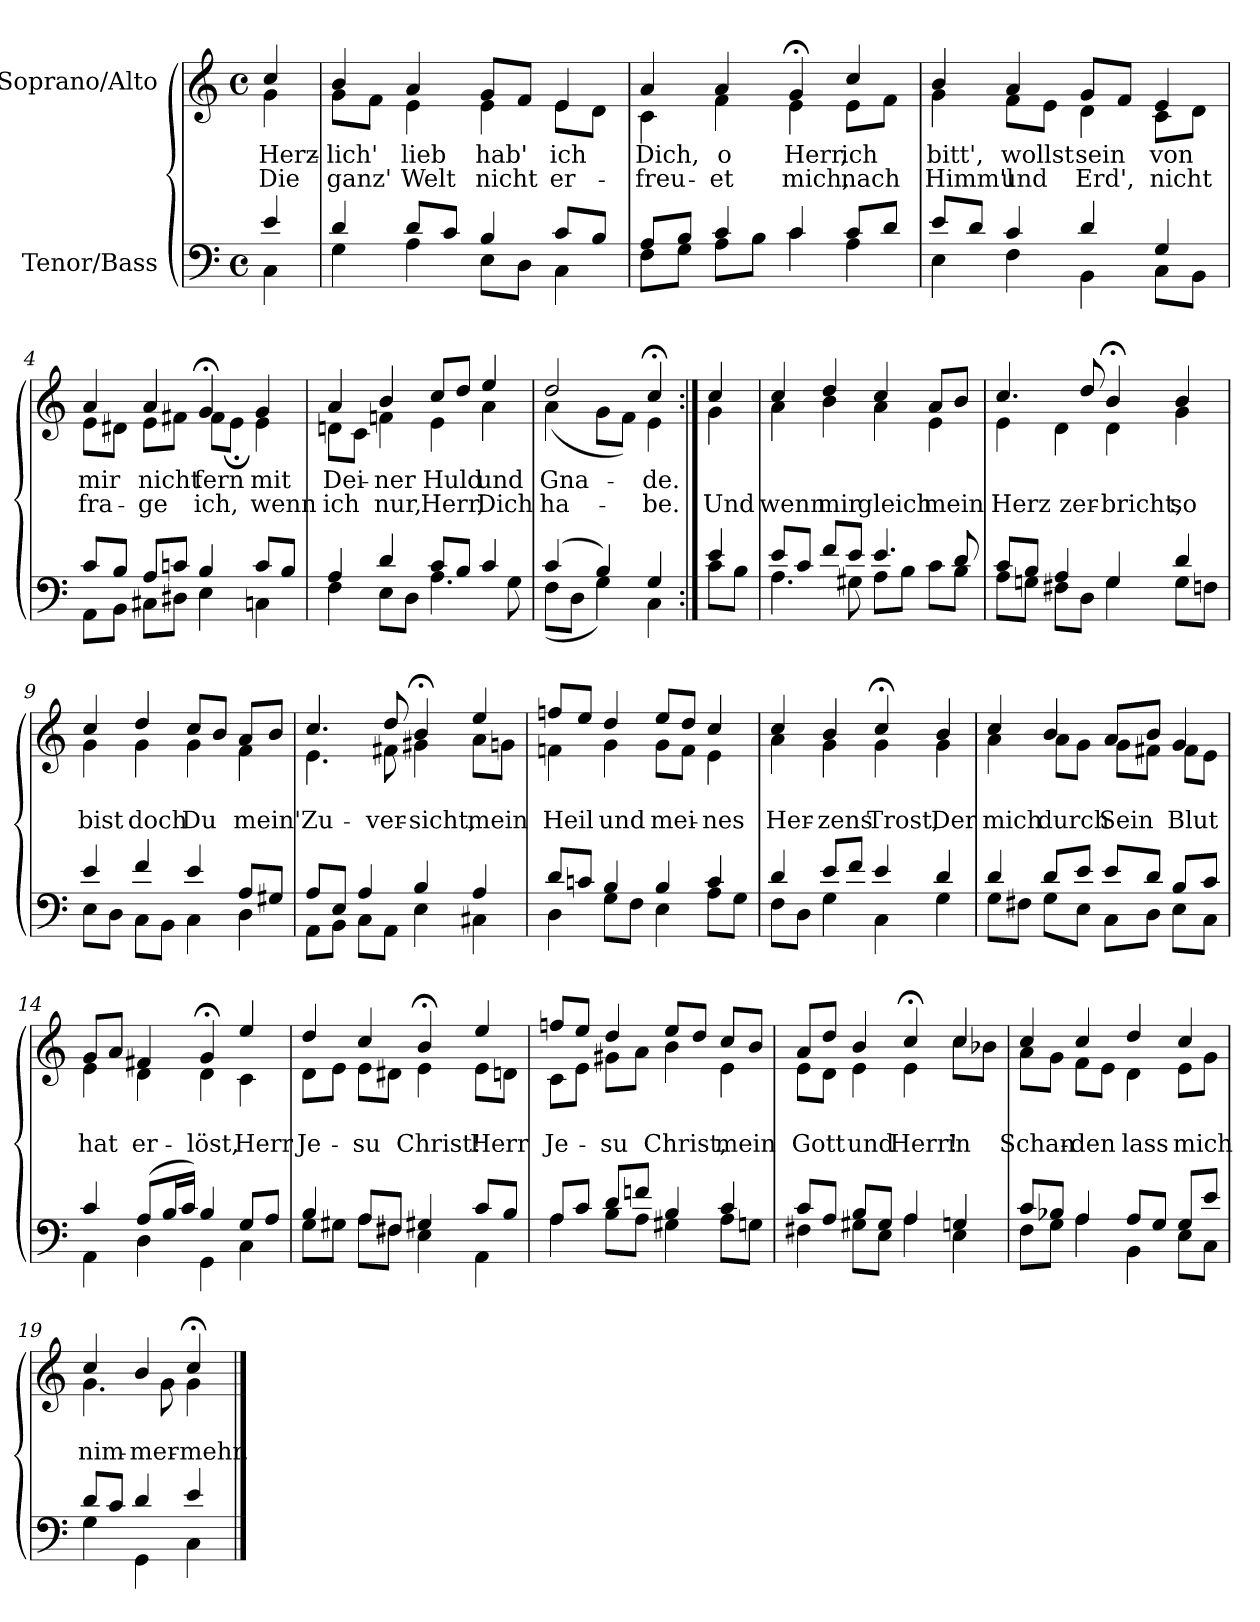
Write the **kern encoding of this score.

**kern	**kern	**text	**text
*part2	*part1	*part1	*part1
*staff2	*staff1	*staff1	*staff1
*I"Tenor/Bass	*I"Soprano/Alto	*	*
*clefF4	*clefG2	*	*
*k[]	*k[]	*	*
*M4/4	*M4/4	*	*
*met(c)	*met(c)	*	*
=	=	=	=
*^	*	*	*
!	!	!	!LO:LY:b	!LO:LY:b
*	*	*^	*	*
4e/	4C\	4cc/	4g\	Herz-	Die
=1	=1	=1	=1	=1	=1
!	!	!	!	!LO:LY:b	!LO:LY:b
4d/	4G\	4b/	8g\L	-lich'	ganz'
.	.	.	8f\J	.	.
!	!	!	!	!LO:LY:b	!LO:LY:b
8d/L	4A\	4a/	4e\	lieb	Welt
8c/J	.	.	.	.	.
!	!	!	!	!LO:LY:b	!LO:LY:b
4B/	8E\L	8g/L	4e\	hab'	nicht
.	8D\J	8f/J	.	.	.
!	!	!	!	!LO:LY:b	!LO:LY:b
8c/L	4C\	4e/	8e\L	ich	er-
8B/J	.	.	8d\J	.	.
=2	=2	=2	=2	=2	=2
!	!	!	!	!LO:LY:b	!LO:LY:b
8A/L	8F\L	4a/	4c\	Dich,	-freu-
8B/J	8G\J	.	.	.	.
!	!	!	!	!LO:LY:b	!LO:LY:b
4c/	8A\L	4a/	4f\	o	-et
.	8B\J	.	.	.	.
!	!	!	!	!LO:LY:b	!LO:LY:b
4c/	4c\	4g;</	4e\	Herr,	mich,
!	!	!	!	!LO:LY:b	!LO:LY:b
8c/L	4A\	4cc/	8e\L	ich	nach
8d/J	.	.	8f\J	.	.
=3	=3	=3	=3	=3	=3
!	!	!	!	!LO:LY:b	!LO:LY:b
8e/L	4E\	4b/	4g\	bitt',	Himm'l
8d/J	.	.	.	.	.
!	!	!	!	!LO:LY:b	!LO:LY:b
4c/	4F\	4a/	8f\L	wollst	und
.	.	.	8e\J	.	.
!	!	!	!	!LO:LY:b	!LO:LY:b
4d/	4BB\	8g/L	4d\	sein	Erd',
.	.	8f/J	.	.	.
!	!	!	!	!LO:LY:b	!LO:LY:b
4G/	8C\L	4e/	8c\L	von	nicht
.	8BB\J	.	8d\J	.	.
=4	=4	=4	=4	=4	=4
!	!	!	!	!LO:LY:b	!LO:LY:b
8c/L	8AA\L	4a/	8e\L	mir	fra-
8B/J	8BB\J	.	8d#X\J	.	.
!	!	!	!	!LO:LY:b	!LO:LY:b
8A/L	8C#X\L	4a/	8e\L	nicht	-ge
8cn/J	8D#X\J	.	8f#X\J	.	.
!	!	!	!	!LO:LY:b	!LO:LY:b
4B/	4E\	4g;</	8f#\L	fern	ich,
.	.	.	8e;\J	.	.
!	!	!	!	!LO:LY:b	!LO:LY:b
8c/L	4Cn\	4g/	4e\	mit	wenn
8B/J	.	.	.	.	.
=5	=5	=5	=5	=5	=5
!	!	!	!	!LO:LY:b	!LO:LY:b
4A/	4F\	4a/	8dn\L	Dei-	ich
.	.	.	8c\J	.	.
!	!	!	!	!LO:LY:b	!LO:LY:b
4d/	8E\L	4b/	4fn\	-ner	nur,
.	8D\J	.	.	.	.
!	!	!	!	!LO:LY:b	!LO:LY:b
8c/L	4.A\	8cc/L	4e\	Huld	Herr,
8B/J	.	8dd/J	.	.	.
!	!	!	!	!LO:LY:b	!LO:LY:b
4c/	.	4ee/	4a\	und	Dich
.	8G\	.	.	.	.
!!LO:LB:g=z	!!
=6	=6	=6	=6	=6	=6
!	!	!	!	!LO:LY:b	!LO:LY:b
(4c/	(8F\L	2dd/	(4a\	Gna-	ha-
.	8D\J	.	.	.	.
4B/)	4G\)	.	8g\L	.	.
.	.	.	8f\J)	.	.
!	!	!	!	!LO:LY:b	!LO:LY:b
4G/	4C\	4cc;</	4e\	de.	-be.
=6X1:|!	=6X1:|!	=6X1:|!	=6X1:|!	=6X1:|!	=6X1:|!
!	!	!	!	!	!LO:LY:b
4e/	8c\L	4cc/	4g\	.	Und
.	8B\J	.	.	.	.
=7	=7	=7	=7	=7	=7
!	!	!	!	!	!LO:LY:b
8e/L	4.A\	4cc/	4a\	.	wenn
8c/J	.	.	.	.	.
!	!	!	!	!	!LO:LY:b
8f/L	.	4dd/	4b\	.	mir
8e/J	8G#X\	.	.	.	.
!	!	!	!	!	!LO:LY:b
4.e/	8A\L	4cc/	4a\	.	gleich
.	8B\J	.	.	.	.
!	!	!	!	!	!LO:LY:b
.	8c\L	8a/L	4e\	.	mein
8d/	8B\J	8b/J	.	.	.
=8	=8	=8	=8	=8	=8
!	!	!	!	!	!LO:LY:b
8c/L	8A\L	4.cc/	4e\	.	Herz
8B/J	8Gn\J	.	.	.	.
4A/	8F#X\L	.	4d\	.	.
!	!	!	!	!	!LO:LY:b
.	8D\J	8dd/	.	.	zer-
!	!	!	!	!	!LO:LY:b
4G/	4G\	4b;</	4d\	.	-bricht,
!	!	!	!	!	!LO:LY:b
4d/	8G\L	4b/	4g\	.	so
.	8Fn\J	.	.	.	.
=9	=9	=9	=9	=9	=9
!	!	!	!	!	!LO:LY:b
4e/	8E\L	4cc/	4g\	.	bist
.	8D\J	.	.	.	.
!	!	!	!	!	!LO:LY:b
4f/	8C\L	4dd/	4g\	.	doch
.	8BB\J	.	.	.	.
!	!	!	!	!	!LO:LY:b
4e/	4C\	8cc/L	4g\	.	Du
.	.	8b/J	.	.	.
!	!	!	!	!	!LO:LY:b
8A/L	4D\	8a/L	4f\	.	mein'
8G#X/J	.	8b/J	.	.	.
=10	=10	=10	=10	=10	=10
!	!	!	!	!	!LO:LY:b
8A/L	8AA\L	4.cc/	4.e\	.	Zu-
8E/J	8BB\J	.	.	.	.
4A/	8C\L	.	.	.	.
!	!	!	!	!	!LO:LY:b
.	8AA\J	8dd/	8f#X\	.	-ver-
!	!	!	!	!	!LO:LY:b
4B/	4E\	4b;</	4g#X\	.	-sicht,
!	!	!	!	!	!LO:LY:b
4A/	4C#X\	4ee/	8a\L	.	mein
.	.	.	8gn\J	.	.
!!LO:LB:g=z	!!
=11	=11	=11	=11	=11	=11
!	!	!	!	!	!LO:LY:b
8d/L	4D\	8ffn/L	4fn\	.	Heil
8cn/J	.	8ee/J	.	.	.
!	!	!	!	!	!LO:LY:b
4B/	8G\L	4dd/	4g\	.	und
.	8F\J	.	.	.	.
!	!	!	!	!	!LO:LY:b
4B/	4E\	8ee/L	8g\L	.	mei-
.	.	8dd/J	8f\J	.	.
!	!	!	!	!	!LO:LY:b
4c/	8A\L	4cc/	4e\	.	-nes
.	8G\J	.	.	.	.
=12	=12	=12	=12	=12	=12
!	!	!	!	!	!LO:LY:b
4d/	8F\L	4cc/	4a\	.	Her-
.	8D\J	.	.	.	.
!	!	!	!	!	!LO:LY:b
8e/L	4G\	4b/	4g\	.	-zens
8f/J	.	.	.	.	.
!	!	!	!	!	!LO:LY:b
4e/	4C\	4cc;</	4g\	.	Trost,
!	!	!	!	!	!LO:LY:b
4d/	4G\	4b/	4g\	.	Der
=13	=13	=13	=13	=13	=13
!	!	!	!	!	!LO:LY:b
4d/	8G\L	4cc/	4a\	.	mich
.	8F#X\J	.	.	.	.
!	!	!	!	!	!LO:LY:b
8d/L	8G\L	4b/	8a\L	.	durch
8e/J	8E\J	.	8g\J	.	.
!	!	!	!	!	!LO:LY:b
8e/L	8C\L	8a/L	8g\L	.	Sein
8d/J	8D\J	8b/J	8f#X\J	.	.
!	!	!	!	!	!LO:LY:b
8B/L	8E\L	4g/	8f#\L	.	Blut
8c/J	8C\J	.	8e\J	.	.
=14	=14	=14	=14	=14	=14
!	!	!	!	!	!LO:LY:b
4c/	4AA\	8g/L	4e\	.	hat
.	.	8a/J	.	.	.
!	!	!	!	!	!LO:LY:b
(8A/L	4D\	4f#X/	4d\	.	er-
16B/L	.	.	.	.	.
16c/JJ)	.	.	.	.	.
!	!	!	!	!	!LO:LY:b
4B/	4GG\	4g;</	4d\	.	-löst,
!	!	!	!	!	!LO:LY:b
8G/L	4C\	4ee/	4c\	.	Herr
8A/J	.	.	.	.	.
=15	=15	=15	=15	=15	=15
!	!	!	!	!	!LO:LY:b
4B/	8G\L	4dd/	8d\L	.	Je-
.	8G#X\J	.	8e\J	.	.
!	!	!	!	!	!LO:LY:b
8A/L	8A\L	4cc/	8e\L	.	-su
8F#X/J	8F#\J	.	8d#X\J	.	.
!	!	!	!	!	!LO:LY:b
4G#X/	4E\	4b;</	4e\	.	Christ!
!	!	!	!	!	!LO:LY:b
8c/L	4AA\	4ee/	8e\L	.	Herr
8B/J	.	.	8dn\J	.	.
!!LO:LB:g=z	!!
=16	=16	=16	=16	=16	=16
!	!	!	!	!	!LO:LY:b
8A/L	4A\	8ffn/L	8c\L	.	Je-
8c/J	.	8ee/J	8e\J	.	.
!	!	!	!	!	!LO:LY:b
8d/L	8B\L	4dd/	8g#X\L	.	-su
8fn/J	8A\J	.	8a\J	.	.
!	!	!	!	!	!LO:LY:b
4B/	4G#X\	8ee/L	4b\	.	Christ,
.	.	8dd/J	.	.	.
!	!	!	!	!	!LO:LY:b
4c/	8A\L	8cc/L	4e\	.	mein
.	8Gn\J	8b/J	.	.	.
=17	=17	=17	=17	=17	=17
!	!	!	!	!	!LO:LY:b
8c/L	4F#X\	8a/L	8e\L	.	Gott
8A/J	.	8dd/J	8d\J	.	.
!	!	!	!	!	!LO:LY:b
8B/L	8G#X\L	4b/	4e\	.	und
8G#/J	8E\J	.	.	.	.
!	!	!	!	!	!LO:LY:b
4A/	4A\	4cc;</	4e\	.	Herr!
!	!	!	!	!	!LO:LY:b
4Gn/	4E\	4cc/	8cc\L	.	in
.	.	.	8b-X\J	.	.
=18	=18	=18	=18	=18	=18
!	!	!	!	!	!LO:LY:b
8c/L	8F\L	4cc/	8a\L	.	Schan-
8B-X/J	8G\J	.	8g\J	.	.
!	!	!	!	!	!LO:LY:b
4A/	4A\	4cc/	8f\L	.	-den
.	.	.	8e\J	.	.
!	!	!	!	!	!LO:LY:b
8A/L	4BB\	4dd/	4d\	.	lass
8G/J	.	.	.	.	.
!	!	!	!	!	!LO:LY:b
8G/L	8E\L	4cc/	8e\L	.	mich
8e/J	8C\J	.	8g\J	.	.
=19	=19	=19	=19	=19	=19
!	!	!	!	!	!LO:LY:b
8d/L	4G\	4cc/	4.g\	.	nim-
8c/J	.	.	.	.	.
!	!	!	!	!	!LO:LY:b
4d/	4GG\	4b/	.	.	-mer-
.	.	.	8g\	.	.
!	!	!	!	!	!LO:LY:b
4e/	4C\	4cc;</	4g\	.	-mehr.
*v	*v	*	*	*	*
*	*v	*v	*	*
==	==	==	==
*-	*-	*-	*-
